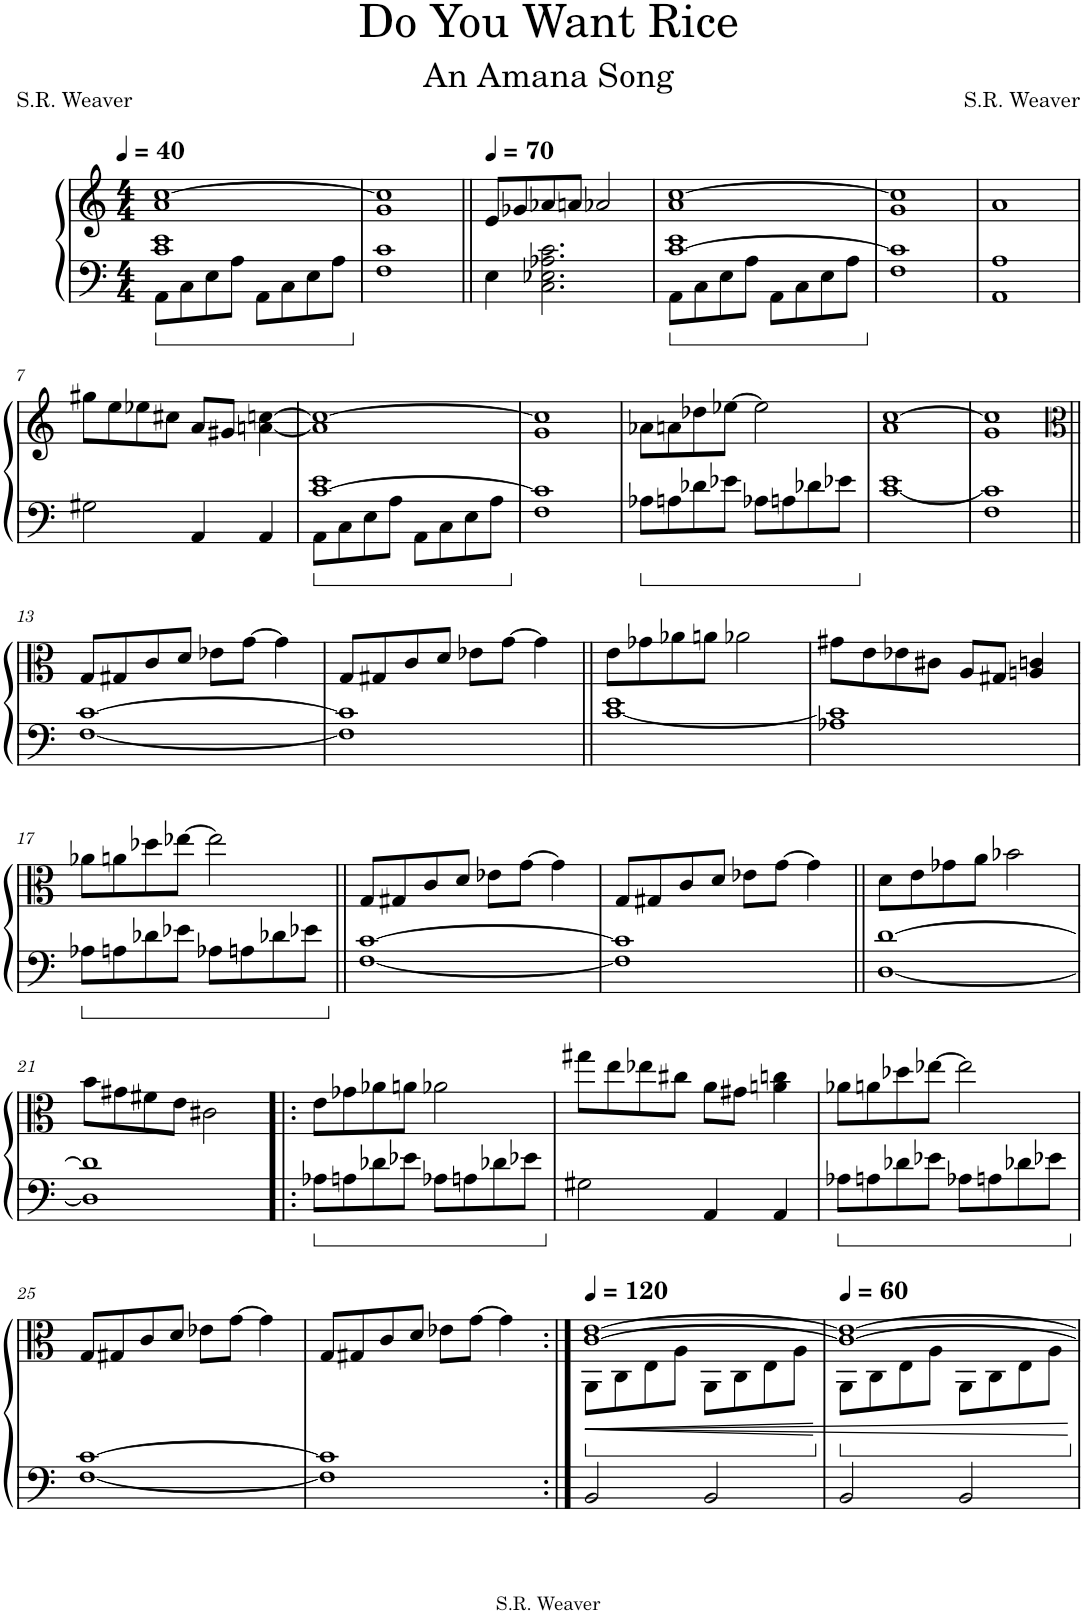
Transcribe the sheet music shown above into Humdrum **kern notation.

**kern	**kern	**dynam
*part1	*part1	*part1
*staff2	*staff1	*staff1/2
*I"Piano	*	*
*I'Pno.	*	*
*clefF4	*clefG2	*
*k[]	*k[]	*
*M4/4	*M4/4	*
*MM40	*MM40	*
=1	=1	=1
*^	*	*
1c 1e	8AA\L	1a [1cc	.
.	8C\	.	.
.	8E\	.	.
.	8A\J	.	.
.	8AA\L	.	.
.	8C\	.	.
.	8E\	.	.
.	8A\J	.	.
*v	*v	*	*
=2	=2	=2
1F 1c	1g 1cc]	.
=3||	=3||	=3||
*	*MM70	*
4E\	8e/L	.
.	8g-X/	.
2.C\ 2.E-X\ 2.A-X\ 2.c\	8a-X/	.
.	8an/J	.
.	2a-X/	.
=4	=4	=4
*^	*	*
[1c 1e	8AA\L	1a [1cc	.
.	8C\	.	.
.	8E\	.	.
.	8A\J	.	.
.	8AA\L	.	.
.	8C\	.	.
.	8E\	.	.
.	8A\J	.	.
*v	*v	*	*
=5	=5	=5
1F 1c]	1g 1cc]	.
=6	=6	=6
1AA 1A	1a	.
!!LO:LB:g=z
=7	=7	=7
2G#X\	8gg#X\L	.
.	8ee\	.
.	8ee-X\	.
.	8cc#X\J	.
4AA/	8a/L	.
.	8g#X/J	.
4AA/	[4an\ [4ccn\	.
=8	=8	=8
*^	*	*
[1c 1e	8AA\L	1a] 1cc_	.
.	8C\	.	.
.	8E\	.	.
.	8A\J	.	.
.	8AA\L	.	.
.	8C\	.	.
.	8E\	.	.
.	8A\J	.	.
*v	*v	*	*
=9	=9	=9
1F 1c]	1g 1cc]	.
=10	=10	=10
8A-X\L	8a-X\L	.
8An\	8an\	.
8d-X\	8dd-X\	.
8e-X\J	[8ee-X\J	.
8A-X\L	2ee-\]	.
8An\	.	.
8d-X\	.	.
8e-X\J	.	.
=11	=11	=11
[1c 1e	1a [1cc	.
=12	=12	=12
1F 1c]	1g 1cc]	.
!!LO:LB:g=z
=13||	=13||	=13||
*	*clefC3	*
[1F [1c	8G/L	.
.	8G#X/	.
.	8c/	.
.	8d/J	.
.	8e-X\L	.
.	[8g\J	.
.	4g\]	.
=14	=14	=14
1F] 1c]	8G/L	.
.	8G#X/	.
.	8c/	.
.	8d/J	.
.	8e-X\L	.
.	[8g\J	.
.	4g\]	.
=15||	=15||	=15||
[1c 1e	8e\L	.
.	8g-X\	.
.	8a-X\	.
.	8an\J	.
.	2a-X\	.
=16	=16	=16
1A-X 1c]	8g#X\L	.
.	8e\	.
.	8e-X\	.
.	8c#X\J	.
.	8A/L	.
.	8G#X/J	.
.	4An/ 4cn/	.
!!LO:LB:g=z
=17	=17	=17
8A-X\L	8a-X\L	.
8An\	8an\	.
8d-X\	8dd-X\	.
8e-X\J	[8ee-X\J	.
8A-X\L	2ee-\]	.
8An\	.	.
8d-X\	.	.
8e-X\J	.	.
=18||	=18||	=18||
[1F [1c	8G/L	.
.	8G#X/	.
.	8c/	.
.	8d/J	.
.	8e-X\L	.
.	[8g\J	.
.	4g\]	.
=19	=19	=19
1F] 1c]	8G/L	.
.	8G#X/	.
.	8c/	.
.	8d/J	.
.	8e-X\L	.
.	[8g\J	.
.	4g\]	.
=20||	=20||	=20||
[1D [1d	8d\L	.
.	8e\	.
.	8g-X\	.
.	8a\J	.
.	2b-X\	.
!!LO:LB:g=z
=21	=21	=21
1D] 1d]	8b\L	.
.	8g#X\	.
.	8f#X\	.
.	8e\J	.
.	2c#X\	.
=22!|:	=22!|:	=22!|:
8A-X\L	8e\L	.
8An\	8g-X\	.
8d-X\	8a-X\	.
8e-X\J	8an\J	.
8A-X\L	2a-X\	.
8An\	.	.
8d-X\	.	.
8e-X\J	.	.
=23	=23	=23
2G#X\	8gg#X\L	.
.	8ee\	.
.	8ee-X\	.
.	8cc#X\J	.
4AA/	8a\L	.
.	8g#X\J	.
4AA/	4an\ 4ccn\	.
=24	=24	=24
8A-X\L	8a-X\L	.
8An\	8an\	.
8d-X\	8dd-X\	.
8e-X\J	[8ee-X\J	.
8A-X\L	2ee-\]	.
8An\	.	.
8d-X\	.	.
8e-X\J	.	.
!!LO:LB:g=z
=25	=25	=25
[1F [1c	8G/L	.
.	8G#X/	.
.	8c/	.
.	8d/J	.
.	8e-X\L	.
.	[8g\J	.
.	4g\]	.
=26	=26	=26
1F] 1c]	8G/L	.
.	8G#X/	.
.	8c/	.
.	8d/J	.
.	8e-X\L	.
.	[8g\J	.
.	4g\]	.
=27:|!	=27:|!	=27:|!
*	*ped	*
*	*MM120	*
!	!	!LO:HP:b
*	*^	*
2BB/	[1c [1e	8AA\L	<
.	.	8C\	[
.	.	8E\	.
.	.	8A\J	.
2BB/	.	8AA\L	.
.	.	8C\	.
.	.	8E\	.
.	.	8A\J	.
=28	=28	=28	=28
*	*Xped	*	*
*	*ped	*	*
*	*MM60	*	*
2BB/	1c_ 1e_	8AA\L	.
.	.	8C\	.
.	.	8E\	.
.	.	8A\J	.
2BB/	.	8AA\L	.
.	.	8C\	.
.	.	8E\	.
.	.	8A\J	.
*	*Xped	*	*
*	*v	*v	*
=	=	=
*-	*-	*-
